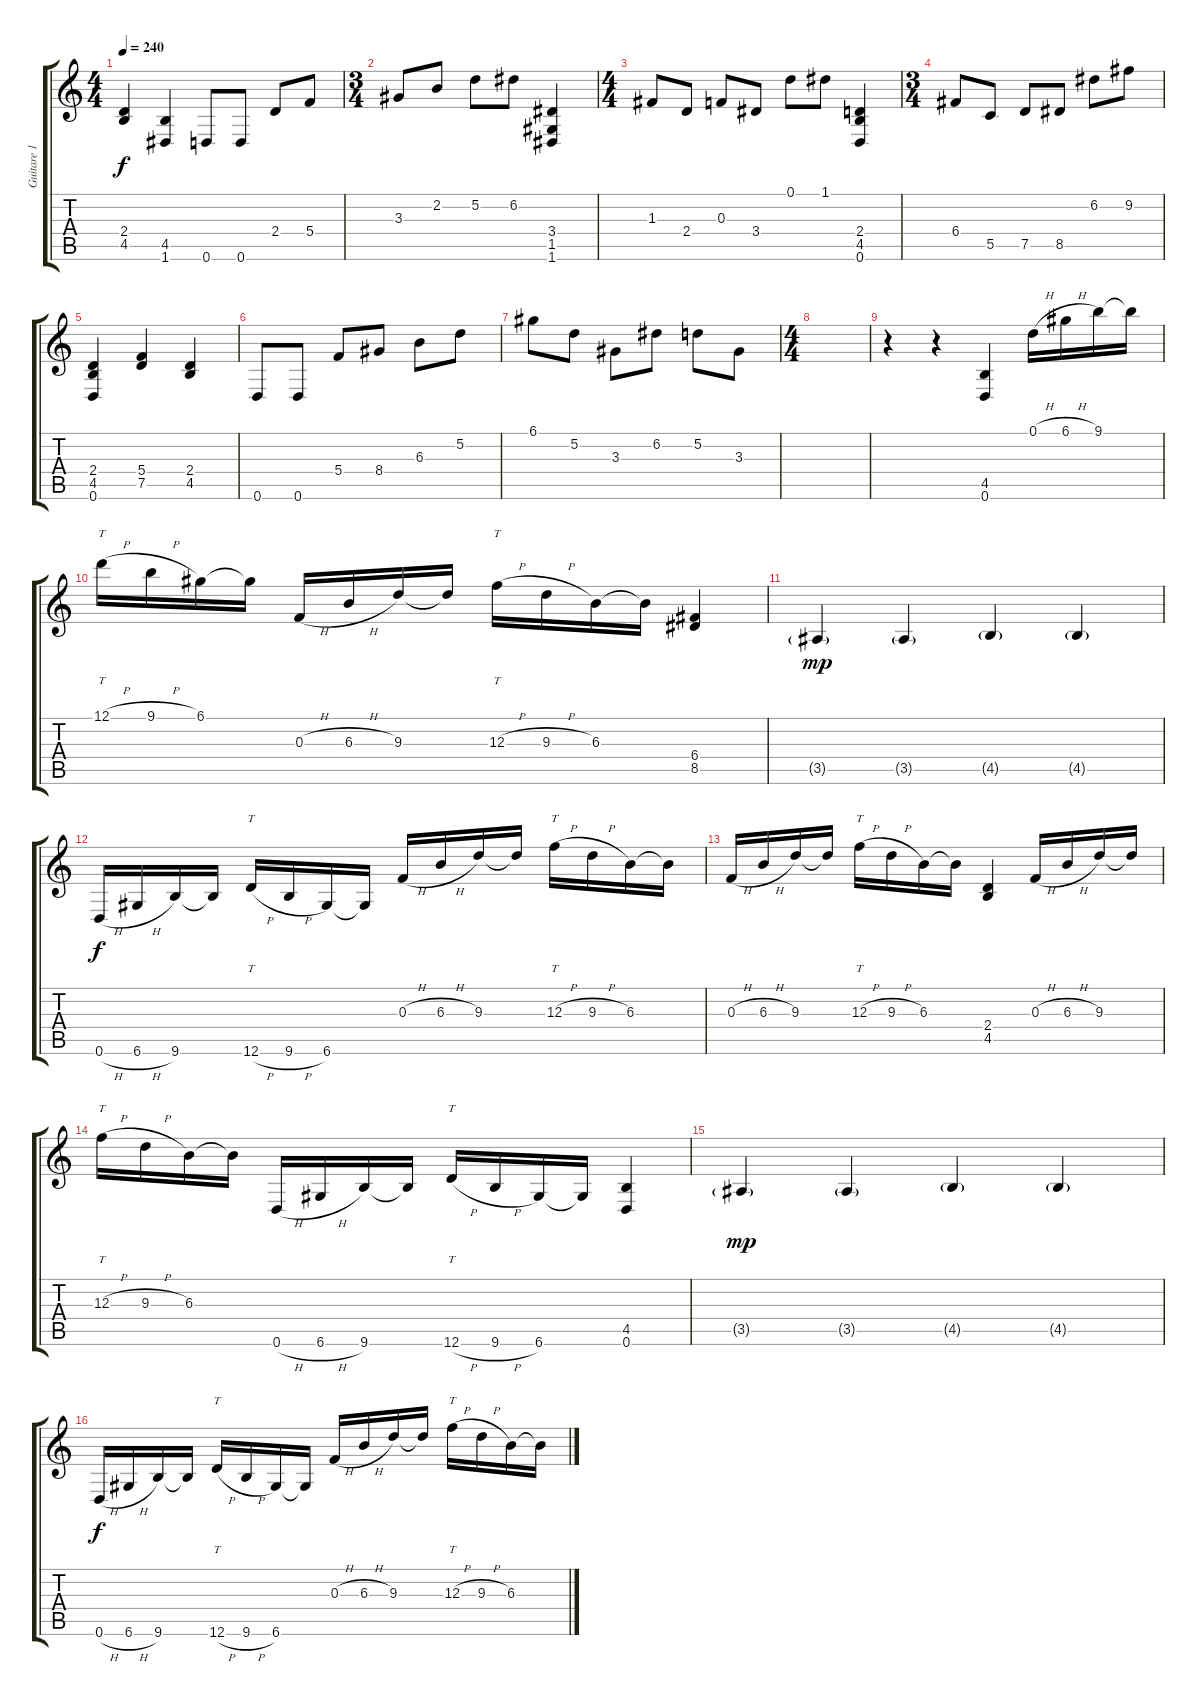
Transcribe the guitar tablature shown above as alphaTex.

\track ("Guitare 1" "Guitare 1") {instrument distortionguitar}
\staff {score tabs}
\tuning (D4 A3 F3 C3 G2 D2) {hide}
\ts (4 4)
\tempo 240
\clef g2
\ks c
(2.4 4.5).4{dy f} (4.5 1.6).4 0.6.8 0.6.8 2.4.8 5.4.8 |
\ts (3 4)
3.3.8 2.2.8 5.2.8 6.2.8 (3.4 1.5 1.6).4 |
\ts (4 4)
1.3.8 2.4.8 0.3.8 3.4.8 0.1.8 1.1.8 (2.4 4.5 0.6).4 |
\ts (3 4)
6.4.8 5.5.8 7.5.8 8.5.8 6.2.8 9.2.8 |
(2.4 4.5 0.6).4 (5.4 7.5).4 (2.4 4.5).4 |
0.6.8 0.6.8 5.4.8 8.4.8 6.3.8 5.2.8 |
6.1.8 5.2.8 3.3.8 6.2.8 5.2.8 3.3.8 |
\ts (4 4)
|
r.4 r.4 (4.5 0.6).4 0.1{h}.16 6.1{h}.16 9.1.16 9.1{t}.16 |
12.1{h}.16{tt} 9.1{h}.16 6.1.16 6.1{t}.16 0.3{h}.16 6.3{h}.16 9.3.16 9.3{t}.16 12.3{h}.16{tt} 9.3{h}.16 6.3.16 6.3{t}.16 (6.4 8.5).4 |
3.5{g}.4{dy mp} 3.5{g}.4 4.5{g}.4 4.5{g}.4 |
0.6{h}.16{dy f} 6.6{h}.16 9.6.16 9.6{t}.16 12.6{h}.16{tt} 9.6{h}.16 6.6.16 6.6{t}.16 0.3{h}.16 6.3{h}.16 9.3.16 9.3{t}.16 12.3{h}.16{tt} 9.3{h}.16 6.3.16 6.3{t}.16 |
0.3{h}.16 6.3{h}.16 9.3.16 9.3{t}.16 12.3{h}.16{tt} 9.3{h}.16 6.3.16 6.3{t}.16 (2.4 4.5).4 0.3{h}.16 6.3{h}.16 9.3.16 9.3{t}.16 |
12.3{h}.16{tt} 9.3{h}.16 6.3.16 6.3{t}.16 0.6{h}.16 6.6{h}.16 9.6.16 9.6{t}.16 12.6{h}.16{tt} 9.6{h}.16 6.6.16 6.6{t}.16 (4.5 0.6).4 |
3.5{g}.4{dy mp} 3.5{g}.4 4.5{g}.4 4.5{g}.4 |
0.6{h}.16{dy f} 6.6{h}.16 9.6.16 9.6{t}.16 12.6{h}.16{tt} 9.6{h}.16 6.6.16 6.6{t}.16 0.3{h}.16 6.3{h}.16 9.3.16 9.3{t}.16 12.3{h}.16{tt} 9.3{h}.16 6.3.16 6.3{t}.16
